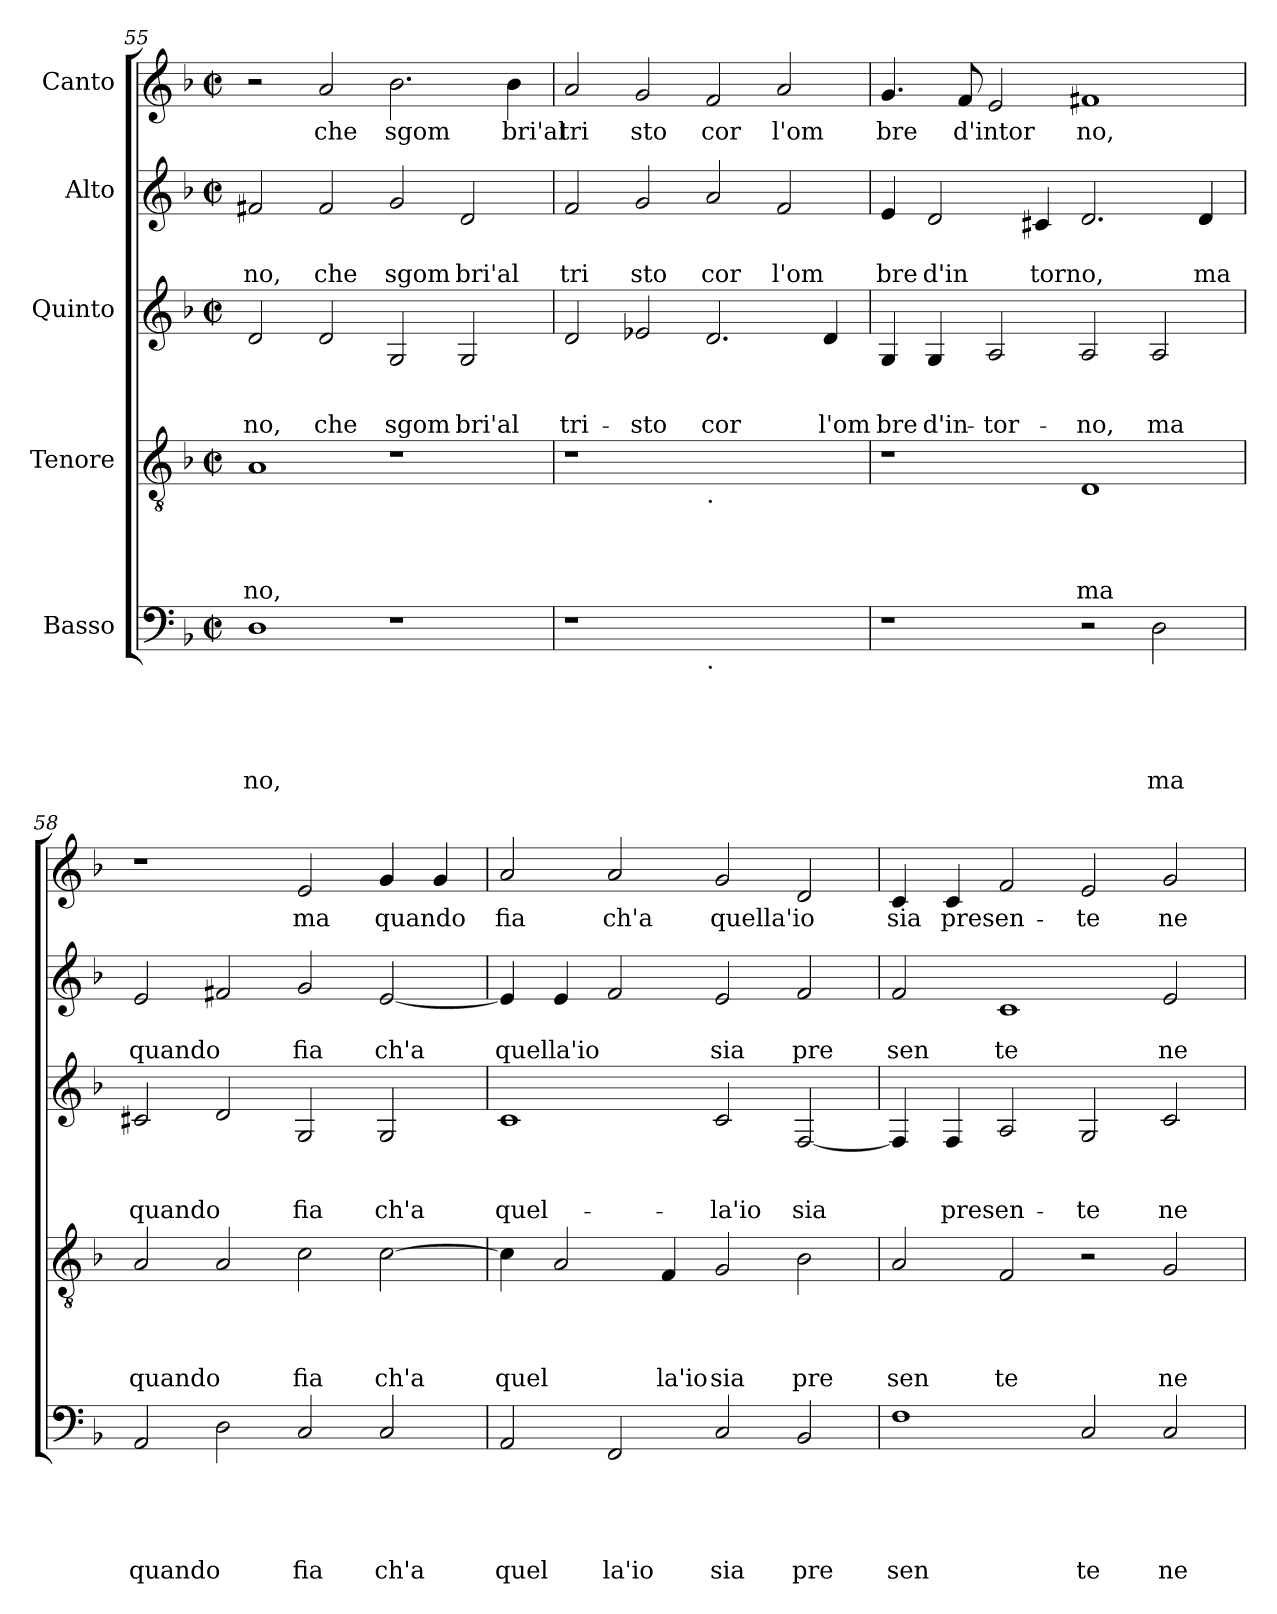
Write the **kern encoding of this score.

**kern	**text	**text	**text	**text	**text	**kern	**text	**text	**text	**text	**kern	**text	**text	**text	**kern	**text	**text	**kern	**text
*part5	*part5	*part5	*part5	*part5	*part5	*part4	*part4	*part4	*part4	*part4	*part3	*part3	*part3	*part3	*part2	*part2	*part2	*part1	*part1
*staff5	*staff5	*staff5	*staff5	*staff5	*staff5	*staff4	*staff4	*staff4	*staff4	*staff4	*staff3	*staff3	*staff3	*staff3	*staff2	*staff2	*staff2	*staff1	*staff1
*I"Basso	*	*	*	*	*	*I"Tenore	*	*	*	*	*I"Quinto	*	*	*	*I"Alto	*	*	*I"Canto	*
*clefF4	*	*	*	*	*	*clefGv2	*	*	*	*	*clefG2	*	*	*	*clefG2	*	*	*clefG2	*
*k[b-]	*	*	*	*	*	*k[b-]	*	*	*	*	*k[b-]	*	*	*	*k[b-]	*	*	*k[b-]	*
*F:	*	*	*	*	*	*F:	*	*	*	*	*F:	*	*	*	*F:	*	*	*F:	*
*M2/2	*	*	*	*	*	*M2/2	*	*	*	*	*M2/2	*	*	*	*M2/2	*	*	*M2/2	*
*met(c|)	*	*	*	*	*	*met(c|)	*	*	*	*	*met(c|)	*	*	*	*met(c|)	*	*	*met(c|)	*
=55	=55	=55	=55	=55	=55	=55	=55	=55	=55	=55	=55	=55	=55	=55	=55	=55	=55	=55	=55
!	!	!	!	!	!LO:LY:b	!	!	!	!	!LO:LY:b	!	!	!	!LO:LY:b	!	!	!LO:LY:b	!	!
1D	.	.	.	.	no,	1A	.	.	.	-no,	2d/	.	.	-no,	2f#X/	.	no,	2r	.
!	!	!	!	!	!	!	!	!	!	!	!	!	!	!LO:LY:b	!	!	!LO:LY:b	!	!LO:LY:b
.	.	.	.	.	.	.	.	.	.	.	2d/	.	.	che	2f#/	.	che	2a/	che
!	!	!	!	!	!	!	!	!	!	!	!	!	!	!LO:LY:b	!	!	!LO:LY:b	!	!LO:LY:b
1r	.	.	.	.	.	1r	.	.	.	.	2G/	.	.	sgom	2g/	.	sgom	2.b-\	sgom
!	!	!	!	!	!	!	!	!	!	!	!	!	!	!LO:LY:b	!	!	!LO:LY:b	!	!
.	.	.	.	.	.	.	.	.	.	.	2G/	.	.	bri'al	2d/	.	bri'al	.	.
!	!	!	!	!	!	!	!	!	!	!	!	!	!	!	!	!	!	!	!LO:LY:b
.	.	.	.	.	.	.	.	.	.	.	.	.	.	.	.	.	.	4b-\	bri'al
=56	=56	=56	=56	=56	=56	=56	=56	=56	=56	=56	=56	=56	=56	=56	=56	=56	=56	=56	=56
!	!	!	!	!	!	!	!	!	!	!	!	!	!	!LO:LY:b	!	!	!LO:LY:b	!	!LO:LY:b
1r	.	.	.	.	.	1r	.	.	.	.	2d/	.	.	tri-	2f/	.	tri	2a/	tri
!	!	!	!	!	!	!	!	!	!	!	!	!	!	!LO:LY:b	!	!	!LO:LY:b	!	!LO:LY:b
.	.	.	.	.	.	.	.	.	.	.	2e-X/	.	.	-sto	2g/	.	sto	2g/	sto
!	!	!	!	!	!	!LO:TX:b:t=.	!	!	!	!	!	!	!	!	!	!	!	!	!
!LO:TX:b:t=.	!	!	!	!	!	!	!	!	!	!	!	!	!	!	!	!	!	!	!
!	!	!	!	!	!	!	!	!	!	!	!	!	!	!LO:LY:b	!	!	!LO:LY:b	!	!LO:LY:b
1ryy	.	.	.	.	.	1ryy	.	.	.	.	2.d/	.	.	cor	2a/	.	cor	2f/	cor
!	!	!	!	!	!	!	!	!	!	!	!	!	!	!	!	!	!LO:LY:b	!	!LO:LY:b
.	.	.	.	.	.	.	.	.	.	.	.	.	.	.	2f/	.	l'om	2a/	l'om
!	!	!	!	!	!	!	!	!	!	!	!	!	!	!LO:LY:b	!	!	!	!	!
.	.	.	.	.	.	.	.	.	.	.	4d/	.	.	l'om	.	.	.	.	.
=57	=57	=57	=57	=57	=57	=57	=57	=57	=57	=57	=57	=57	=57	=57	=57	=57	=57	=57	=57
!	!	!	!	!	!	!	!	!	!	!	!	!	!	!LO:LY:b	!	!	!LO:LY:b	!	!LO:LY:b
1r	.	.	.	.	.	1r	.	.	.	.	4G/	.	.	bre	4e/	.	bre	4.g/	bre
!	!	!	!	!	!	!	!	!	!	!	!	!	!	!LO:LY:b	!	!	!LO:LY:b	!	!
.	.	.	.	.	.	.	.	.	.	.	4G/	.	.	d'in-	2d/	.	d'in	.	.
!	!	!	!	!	!	!	!	!	!	!	!	!	!	!	!	!	!	!	!LO:LY:b
.	.	.	.	.	.	.	.	.	.	.	.	.	.	.	.	.	.	8f/	d'intor
!	!	!	!	!	!	!	!	!	!	!	!	!	!	!LO:LY:b	!	!	!	!	!
.	.	.	.	.	.	.	.	.	.	.	2A/	.	.	-tor-	.	.	.	2e/	.
!	!	!	!	!	!	!	!	!	!	!	!	!	!	!	!	!	!LO:LY:b	!	!
.	.	.	.	.	.	.	.	.	.	.	.	.	.	.	4c#/	.	torno,	.	.
!	!	!	!	!	!	!	!	!	!	!LO:LY:b	!	!	!	!LO:LY:b	!	!	!	!	!LO:LY:b
2r	.	.	.	.	.	1D	.	.	.	ma	2A/	.	.	-no,	2.d/	.	.	1f#X	no,
!	!	!	!	!	!LO:LY:b	!	!	!	!	!	!	!	!	!LO:LY:b	!	!	!	!	!
2D\	.	.	.	.	ma	.	.	.	.	.	2A/	.	.	ma	.	.	.	.	.
!	!	!	!	!	!	!	!	!	!	!	!	!	!	!	!	!	!LO:LY:b	!	!
.	.	.	.	.	.	.	.	.	.	.	.	.	.	.	4d/	.	ma	.	.
!!LO:PB:g=z
=58	=58	=58	=58	=58	=58	=58	=58	=58	=58	=58	=58	=58	=58	=58	=58	=58	=58	=58	=58
!	!	!	!	!	!LO:LY:b	!	!	!	!	!LO:LY:b	!	!	!	!LO:LY:b	!	!	!LO:LY:b	!	!
2AA/	.	.	.	.	quando	2A/	.	.	.	quando	2c#X/	.	.	quando	2e/	.	quando	1r	.
2D\	.	.	.	.	.	2A/	.	.	.	.	2d/	.	.	.	2f#X/	.	.	.	.
!	!	!	!	!	!LO:LY:b	!	!	!	!	!LO:LY:b	!	!	!	!LO:LY:b	!	!	!LO:LY:b	!	!LO:LY:b
2C/	.	.	.	.	fia	2c\	.	.	.	fia	2G/	.	.	fia	2g/	.	fia	2e/	ma
!	!	!	!	!	!LO:LY:b	!	!	!	!	!LO:LY:b	!	!	!	!LO:LY:b	!	!	!LO:LY:b	!	!LO:LY:b
2C/	.	.	.	.	ch'a	[>2c\	.	.	.	ch'a	2G/	.	.	ch'a	[<2e/	.	ch'a	4g/	quando
.	.	.	.	.	.	.	.	.	.	.	.	.	.	.	.	.	.	4g/	.
=59	=59	=59	=59	=59	=59	=59	=59	=59	=59	=59	=59	=59	=59	=59	=59	=59	=59	=59	=59
!	!	!	!	!	!LO:LY:b	!	!	!	!	!LO:LY:b	!	!	!	!LO:LY:b	!	!	!LO:LY:b	!	!LO:LY:b
2AA/	.	.	.	.	quel	4c\]	.	.	.	quel	1c	.	.	quel-	4e/]	.	quella'io	2a/	fia
.	.	.	.	.	.	2A/	.	.	.	.	.	.	.	.	4e/	.	.	.	.
!	!	!	!	!	!LO:LY:b	!	!	!	!	!	!	!	!	!	!	!	!	!	!LO:LY:b
2FF/	.	.	.	.	la'io	.	.	.	.	.	.	.	.	.	2f/	.	.	2a/	ch'a
!	!	!	!	!	!	!	!	!	!	!LO:LY:b	!	!	!	!	!	!	!	!	!
.	.	.	.	.	.	4F/	.	.	.	la'io	.	.	.	.	.	.	.	.	.
!	!	!	!	!	!LO:LY:b	!	!	!	!	!LO:LY:b	!	!	!	!LO:LY:b	!	!	!LO:LY:b	!	!LO:LY:b
2C/	.	.	.	.	sia	2G/	.	.	.	sia	2c/	.	.	-la'io	2e/	.	sia	2g/	quella'io
!	!	!	!	!	!LO:LY:b	!	!	!	!	!LO:LY:b	!	!	!	!LO:LY:b	!	!	!LO:LY:b	!	!
2BB-/	.	.	.	.	pre	2B-\	.	.	.	pre	[<2F/	.	.	sia	2f/	.	pre	2d/	.
=60	=60	=60	=60	=60	=60	=60	=60	=60	=60	=60	=60	=60	=60	=60	=60	=60	=60	=60	=60
!	!	!	!	!	!LO:LY:b	!	!	!	!	!LO:LY:b	!	!	!	!	!	!	!LO:LY:b	!	!LO:LY:b
1F	.	.	.	.	sen	2A/	.	.	.	sen	4F/]	.	.	.	2f/	.	sen	4c/	sia
!	!	!	!	!	!	!	!	!	!	!	!	!	!	!LO:LY:b	!	!	!	!	!LO:LY:b
.	.	.	.	.	.	.	.	.	.	.	4F/	.	.	presen-	.	.	.	4c/	presen-
!	!	!	!	!	!	!	!	!	!	!LO:LY:b	!	!	!	!	!	!	!LO:LY:b	!	!
.	.	.	.	.	.	2F/	.	.	.	te	2A/	.	.	.	1c	.	te	2f/	.
!	!	!	!	!	!LO:LY:b	!	!	!	!	!	!	!	!	!LO:LY:b	!	!	!	!	!LO:LY:b
2C/	.	.	.	.	te	2r	.	.	.	.	2G/	.	.	-te	.	.	.	2e/	-te
!	!	!	!	!	!LO:LY:b	!	!	!	!	!LO:LY:b	!	!	!	!LO:LY:b	!	!	!LO:LY:b	!	!LO:LY:b
2C/	.	.	.	.	ne	2G/	.	.	.	ne	2c/	.	.	ne	2e/	.	ne	2g/	ne
=	=	=	=	=	=	=	=	=	=	=	=	=	=	=	=	=	=	=	=
*-	*-	*-	*-	*-	*-	*-	*-	*-	*-	*-	*-	*-	*-	*-	*-	*-	*-	*-	*-
